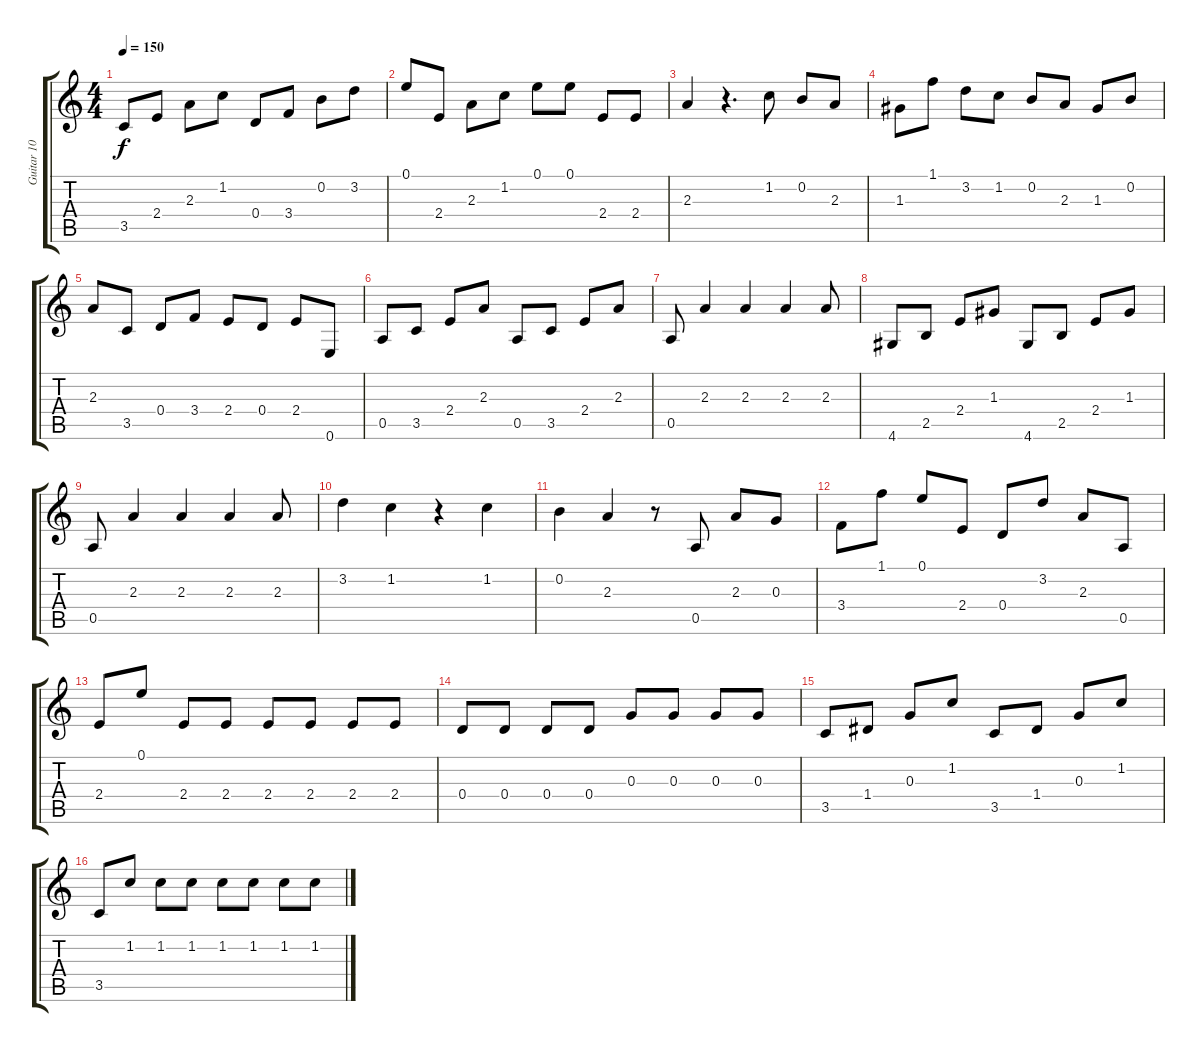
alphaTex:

\track ("Guitar 10" "Guitar 10") {instrument acousticguitarnylon}
\staff {score tabs}
\tuning (E4 B3 G3 D3 A2 E2) {hide}
\ts (4 4)
\tempo 150
\clef g2
\ks c
3.5.8{dy f} 2.4.8 2.3.8 1.2.8 0.4.8 3.4.8 0.2.8 3.2.8 |
0.1.8 2.4.8 2.3.8 1.2.8 0.1.8 0.1.8 2.4.8 2.4.8 |
2.3.4 r.4{d} 1.2.8 0.2.8 2.3.8 |
1.3.8 1.1.8 3.2.8 1.2.8 0.2.8 2.3.8 1.3.8 0.2.8 |
2.3.8 3.5.8 0.4.8 3.4.8 2.4.8 0.4.8 2.4.8 0.6.8 |
0.5.8 3.5.8 2.4.8 2.3.8 0.5.8 3.5.8 2.4.8 2.3.8 |
0.5.8 2.3.4 2.3.4 2.3.4 2.3.8 |
4.6.8 2.5.8 2.4.8 1.3.8 4.6.8 2.5.8 2.4.8 1.3.8 |
0.5.8 2.3.4 2.3.4 2.3.4 2.3.8 |
3.2.4 1.2.4 r.4 1.2.4 |
0.2.4 2.3.4 r.8 0.5.8 2.3.8 0.3.8 |
3.4.8 1.1.8 0.1.8 2.4.8 0.4.8 3.2.8 2.3.8 0.5.8 |
2.4.8 0.1.8 2.4.8 2.4.8 2.4.8 2.4.8 2.4.8 2.4.8 |
0.4.8 0.4.8 0.4.8 0.4.8 0.3.8 0.3.8 0.3.8 0.3.8 |
3.5.8 1.4.8 0.3.8 1.2.8 3.5.8 1.4.8 0.3.8 1.2.8 |
3.5.8 1.2.8 1.2.8 1.2.8 1.2.8 1.2.8 1.2.8 1.2.8
